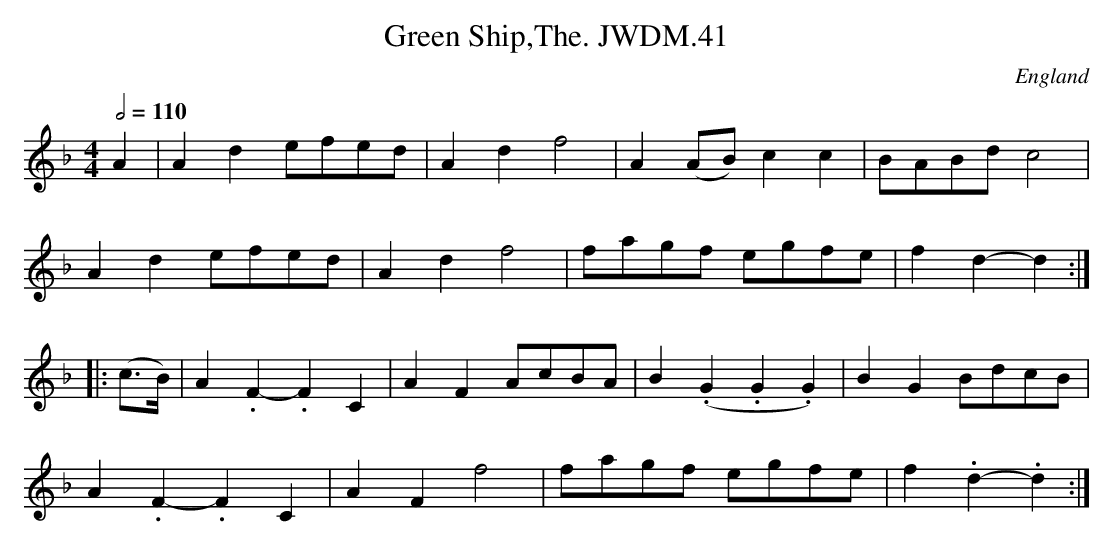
X:1
T:Green Ship,The. JWDM.41
M:4/4
L:1/8
Q:1/2=110
O:England
K:F major
A2|A2d2 efed|A2d2f4|A2(AB) c2c2|BABd c4|!
A2d2efed|A2d2 f4|fagf egfe|f2d2-d2:|!
|:(c>B)|A2.F2-.F2C2|A2F2AcBA|B2 (.G2.G2.G2)|B2G2 BdcB|!
A2 .F2-.F2C2|A2F2f4|fagf egfe|f2 .d2-.d2:|
